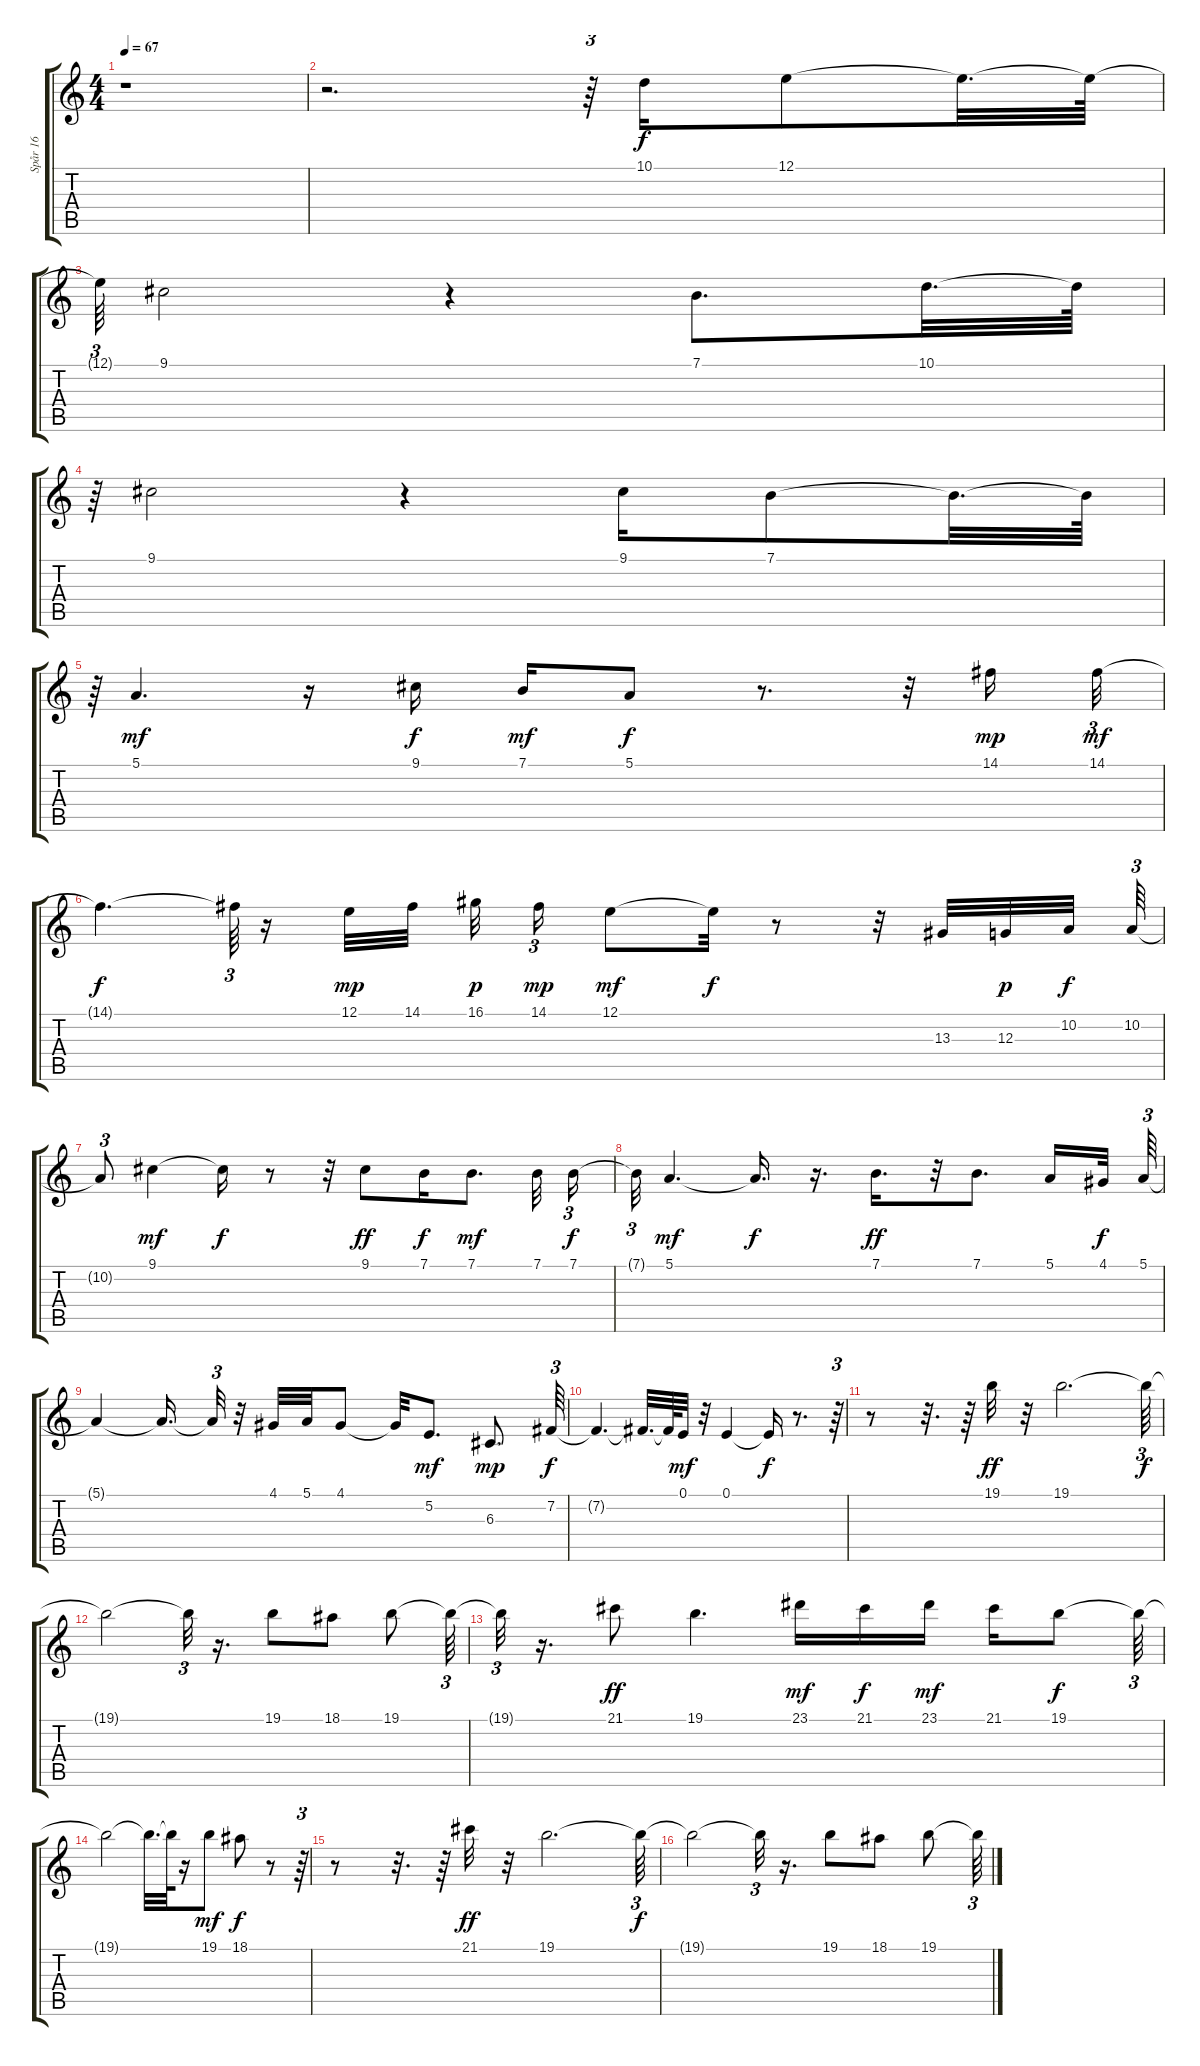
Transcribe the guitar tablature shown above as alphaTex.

\track ("Spår 16" "Spår 16") {instrument flute}
\staff {score tabs}
\tuning (E4 B3 G3 D3 A2 E2) {hide}
\ts (4 4)
\tempo 67
\clef g2
\ks c
r.1{dy mf} |
r.2{d} r.64{tu (3 2)} 10.1.16{dy f} 12.1.8 12.1{t}.32{d} 12.1{t}.64 |
12.1{t}.64{tu (3 2)} 9.1.2 r.4 7.1.8{d} 10.1.32{d} 10.1{t}.64 |
r.64{tu (3 2)} 9.1.2 r.4 9.1.16 7.1.8 7.1{t}.32{d} 7.1{t}.64 |
r.64{tu (3 2)} 5.1.4{d dy mf} r.16 9.1.16{dy f} 7.1.16{dy mf} 5.1.8{dy f} r.8{d} r.32 14.1.16{dy mp} 14.1.32{tu (3 2) dy mf} |
14.1{t}.4{d dy f} 14.1{t}.64{tu (3 2)} r.16 12.1.32{dy mp} 14.1.32 16.1.32{dy p beam splitsecondary} 14.1.16{tu (3 2) dy mp} 12.1.8{dy mf} 12.1{t}.32{dy f} r.8 r.32 13.3.32 12.3.32{dy p} 10.2.32{dy f beam splitsecondary} 10.2.64{tu (3 2)} |
10.2{t}.8{tu (3 2)} 9.1.4{dy mf} 9.1{t}.16{dy f} r.8 r.32 9.1.8{dy ff} 7.1.16{dy f} 7.1.8{d dy mf} 7.1.32 7.1.16{tu (3 2) dy f} |
7.1{t}.32{tu (3 2)} 5.1.4{d dy mf} 5.1{t}.16{d dy f} r.16{d} 7.1.16{d dy ff} r.32 7.1.8{d} 5.1.16 4.1.32{dy f} 5.1.64{tu (3 2)} |
5.1{t}.4 5.1{t}.16{d} 5.1{t}.32{tu (3 2)} r.32 4.1.32 5.1.32 4.1.8 4.1{t}.32 5.2.8{d dy mf} 6.3.8{d dy mp} 7.2.64{tu (3 2) dy f} |
7.2{t}.4{d} 7.2{t}.32{d} 7.2{t}.64 0.1.32{dy mf} r.32 0.1.4 0.1{t}.16{dy f} r.8{d} r.64{tu (3 2)} |
r.8 r.32{d} r.64 19.1.32{dy ff} r.32 19.1.2{d} 19.1{t}.64{tu (3 2) dy f} |
19.1{t}.2 19.1{t}.32{tu (3 2)} r.16{d} 19.1.8 18.1.8 19.1.8 19.1{t}.64{tu (3 2)} |
19.1{t}.32{tu (3 2)} r.16{d} 21.1.8{dy ff} 19.1.4{d} 23.1.16{dy mf} 21.1.16{dy f} 23.1.16{dy mf} 21.1.16 19.1.8{dy f} 19.1{t}.64{tu (3 2)} |
19.1{t}.2 19.1{t}.32{d} 19.1{t}.64 r.16 19.1.8{dy mf} 18.1.8{dy f} r.8 r.64{tu (3 2)} |
r.8 r.32{d} r.64 21.1.32{dy ff} r.32 19.1.2{d} 19.1{t}.64{tu (3 2) dy f} |
19.1{t}.2 19.1{t}.32{tu (3 2)} r.16{d} 19.1.8 18.1.8 19.1.8 19.1{t}.64{tu (3 2)}
